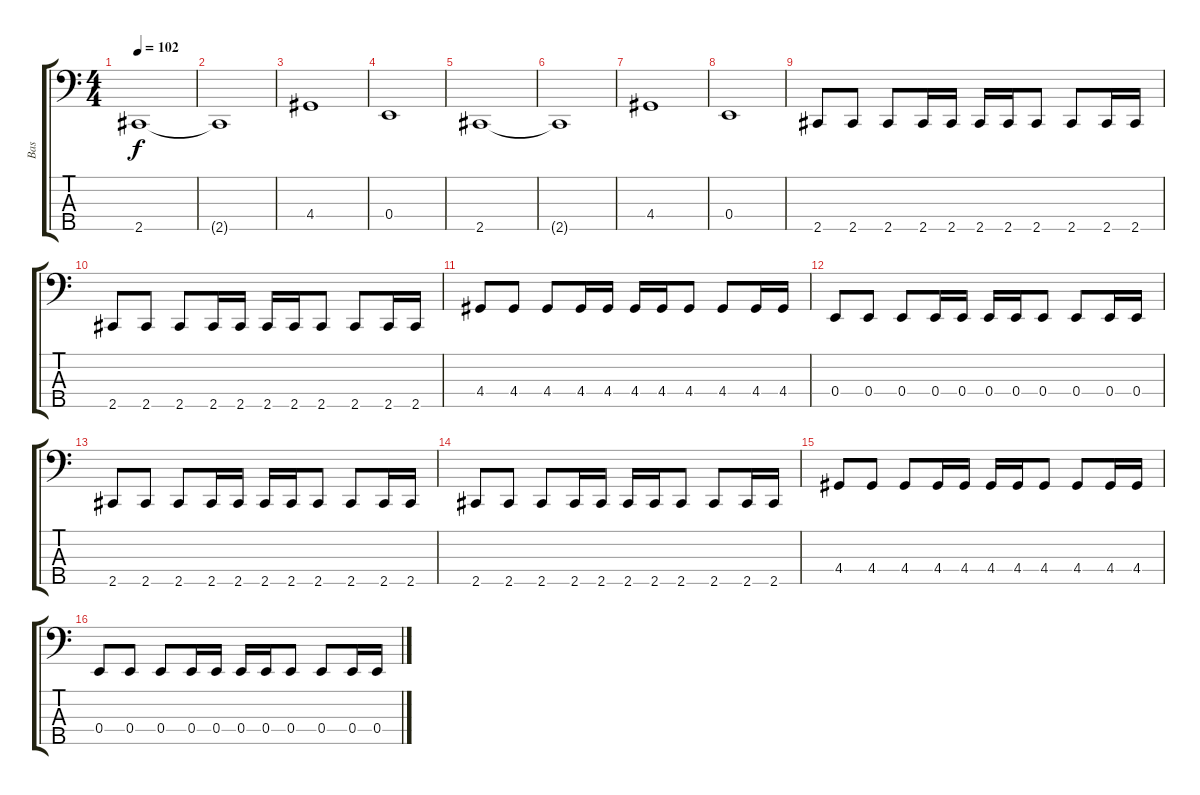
\track ("Bas" "Bas") {instrument electricbasspick}
\staff {score tabs}
\tuning (G2 D2 A1 E1 B0) {hide}
\ts (4 4)
\tempo 102
\clef f4
\ks c
2.5.1{dy f} |
2.5{t}.1 |
4.4.1 |
0.4.1 |
2.5.1 |
2.5{t}.1 |
4.4.1 |
0.4.1 |
2.5.8 2.5.8 2.5.8 2.5.16 2.5.16 2.5.16 2.5.16 2.5.8 2.5.8 2.5.16 2.5.16 |
2.5.8 2.5.8 2.5.8 2.5.16 2.5.16 2.5.16 2.5.16 2.5.8 2.5.8 2.5.16 2.5.16 |
4.4.8 4.4.8 4.4.8 4.4.16 4.4.16 4.4.16 4.4.16 4.4.8 4.4.8 4.4.16 4.4.16 |
0.4.8 0.4.8 0.4.8 0.4.16 0.4.16 0.4.16 0.4.16 0.4.8 0.4.8 0.4.16 0.4.16 |
2.5.8 2.5.8 2.5.8 2.5.16 2.5.16 2.5.16 2.5.16 2.5.8 2.5.8 2.5.16 2.5.16 |
2.5.8 2.5.8 2.5.8 2.5.16 2.5.16 2.5.16 2.5.16 2.5.8 2.5.8 2.5.16 2.5.16 |
4.4.8 4.4.8 4.4.8 4.4.16 4.4.16 4.4.16 4.4.16 4.4.8 4.4.8 4.4.16 4.4.16 |
0.4.8 0.4.8 0.4.8 0.4.16 0.4.16 0.4.16 0.4.16 0.4.8 0.4.8 0.4.16 0.4.16
